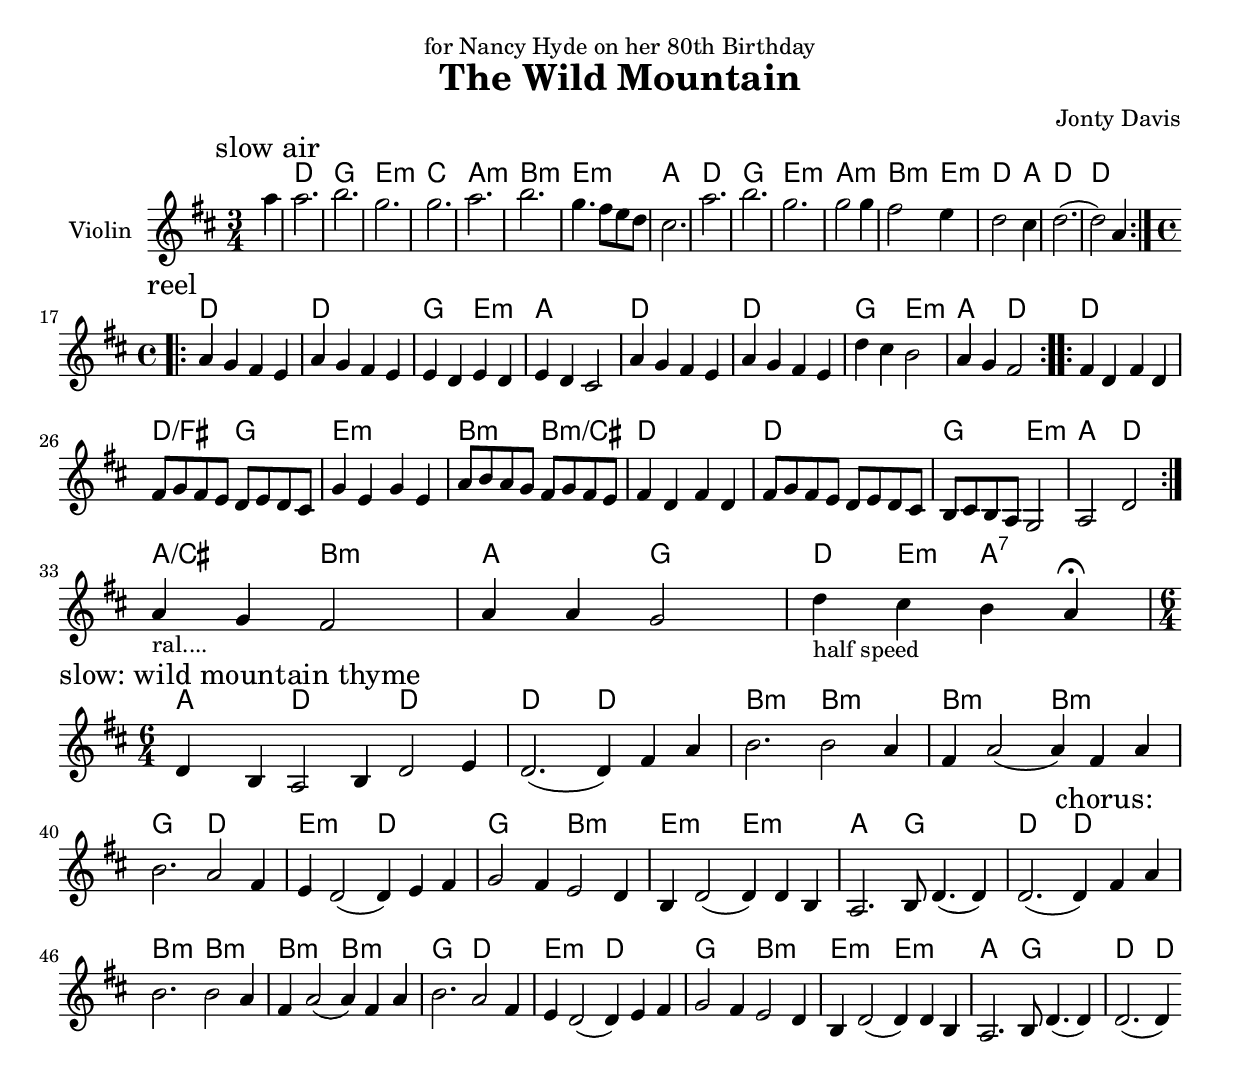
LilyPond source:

\version "2.16.2"

\header {
  title = "The Wild Mountain"
  dedication = "for Nancy Hyde on her 80th Birthday"
  composer = "Jonty Davis"
}

\paper {
  #(set-paper-size "a4")
}

global = {
  \key d \major  
  \partial 4
}

violintwo = \relative c'' {
  \global
  \time 3/4
  \repeat volta 4
  {\mark "slow air"
  a'4|a2.|b2. | g 2.| g2. | a2.| b2. | g4. fis8 e d |cis2. |
 |a'2.|b2. | g 2.| g2 g4| fis2 e4| d2 cis4 |d2.(|d2) a4|
  }\break
   
  \time 4/4
  \repeat volta 2
  {\mark "reel"
  a4 g fis e | a g fis e | e d e d |e d cis2 |
  a'4 g fis e | a g fis e |d' cis b2 |a4 g fis2 |
  
  }
  \repeat volta 2
  {
  fis4 d fis d | fis8  g fis e d e d cis|g'4 e g e| 
  a8 b a  g fis g fis e|  
  fis4 d fis d | fis8  g fis e d e d cis|
   b cis b a  g2| a2  d2 ||
  }
  
  
   \break
    a'4 -\markup{"ral...."} g fis2 | a4 a g2 |
    d'4 -\markup{"half speed"} cis b a \fermata |\break 
  
  \time 6/4
 
    \set Timing.measurePosition = #(ly:make-moment -2/4)d,4 \mark "slow: wild mountain thyme" b |
    a2 b4 d2 e4 |d2.(d4) fis4 a | b2.    b2 a4 |
    fis4 a2( a4) fis4 a| b2. a2 fis4| e4 d2(d4) e4 fis|
    g2 fis4 e2 d4| b d2(d4)d4 b |a2. b8 d4.(d4)| d2.(d4)\mark "chorus:" fis4 a | b2.    b2 a4 |
    fis4 a2( a4) fis4 a| b2. a2 fis4| e4 d2(d4) e4 fis|
    g2 fis4 e2 d4| b d2(d4)d4 b | a2. b8 d4.(d4)|\set Timing.measurePosition = #(ly:make-moment -4/4) d2.(d4)||
}





\score {
  <<
  \chords{
    %air
    s4|d2.|g2.| e2.:m | c2.|a2.:m|b2.:m| e2.:m|
    a2.|d2. |g2. | e2.:m | a2.:m| b2:m e4:m |d2 a4 | d2. | d2.|
   %reel
   d1|d1|g2 e2:m| a1|d1| d1 |g2 e2:m| a2 d2|
   d1 | d2/fis g2| e1:m |b2:m b2:m/cis|d1 |d1 |g2 e2:m
   %bridge
   | a2 d2| a2/cis b2:m|a2 g2| d4 e:m   a2:7|
   %song
   a2|d2. d2.|d2. d2.| b2.:m b2.:m |b2.:m b2.:m |g2. d2.|
   e2.:m d2. |g2. b2.:m | e2.:m e2.:m|a2. g2. | d2. d2.|
   b2.:m b2.:m |b2.:m b2.:m |g2. d2.|
   e2.:m d2. |g2. b2.:m | e2.:m e2.:m|a2. g2. | d2. d4
  }
  \new Staff {
    \set Staff.instrumentName = "Violin"
    \set Staff.midiInstrument = "violin"
    \violintwo
  } 
  
  >>
  
  \layout { }
  \midi {
    \context {
      \Score
      
    }
  }
}

 